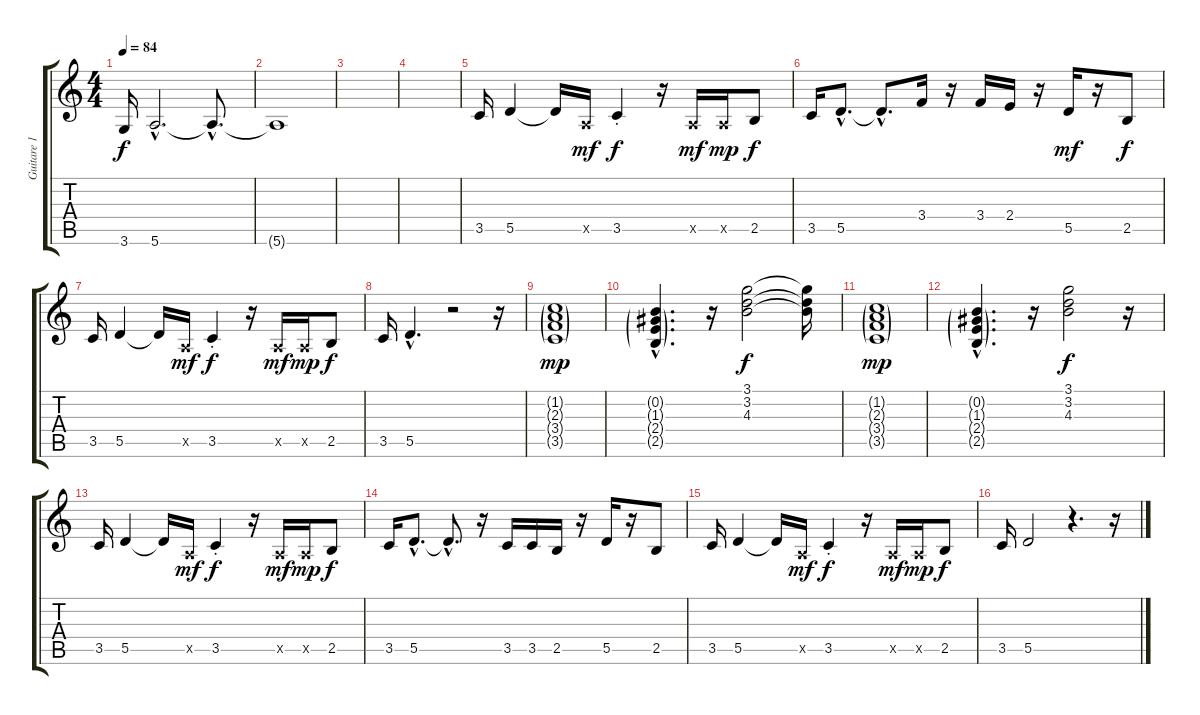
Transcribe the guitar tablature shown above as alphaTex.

\track ("Guitare 1" "Guitare 1") {instrument distortionguitar}
\staff {score tabs}
\tuning (E4 B3 G3 D3 A2 E2) {hide}
\ts (4 4)
\tempo 84
\clef g2
\ks c
3.6.16{dy f volume 13} 5.6{hac}.2{d volume 2} 5.6{hac t}.8{d} |
5.6{t}.1 |
|
|
3.5.16 5.5.4 5.5{t}.16 0.5{x}.16{dy mf} 3.5{st}.4{dy f} r.16 0.5{x}.16{dy mf} 0.5{x}.16{dy mp} 2.5.8{dy f} |
3.5.16 5.5{hac}.8{d} 5.5{hac t}.8{d} 3.4.16 r.16 3.4.16 2.4.16 r.16 5.5.16{dy mf} r.16 2.5.8{dy f} |
3.5.16 5.5.4 5.5{t}.16 0.5{x}.16{dy mf} 3.5{st}.4{dy f} r.16 0.5{x}.16{dy mf} 0.5{x}.16{dy mp} 2.5.8{dy f} |
3.5.16 5.5{hac}.4{d} r.2 r.16 |
(1.2{g} 2.3{g} 3.4{g} 3.5{g}).1{dy mp} |
(0.2{g hac} 1.3{g hac} 2.4{g hac} 2.5{g hac}).4{d} r.16 (3.1 3.2 4.3).2{dy f} (3.1{t} 3.2{t} 4.3{t}).16 |
(1.2{g} 2.3{g} 3.4{g} 3.5{g}).1{dy mp} |
(0.2{g hac} 1.3{g hac} 2.4{g hac} 2.5{g hac}).4{d} r.16 (3.1 3.2 4.3).2{dy f} r.16 |
3.5.16 5.5.4 5.5{t}.16 0.5{x}.16{dy mf} 3.5{st}.4{dy f} r.16 0.5{x}.16{dy mf} 0.5{x}.16{dy mp} 2.5.8{dy f} |
3.5.16 5.5{hac}.8{d} 5.5{hac t}.8{d} r.16 3.5.16 3.5.16 2.5.16 r.16 5.5.16 r.16 2.5.8 |
3.5.16 5.5.4 5.5{t}.16 0.5{x}.16{dy mf} 3.5{st}.4{dy f} r.16 0.5{x}.16{dy mf} 0.5{x}.16{dy mp} 2.5.8{dy f} |
3.5.16 5.5.2 r.4{d} r.16
